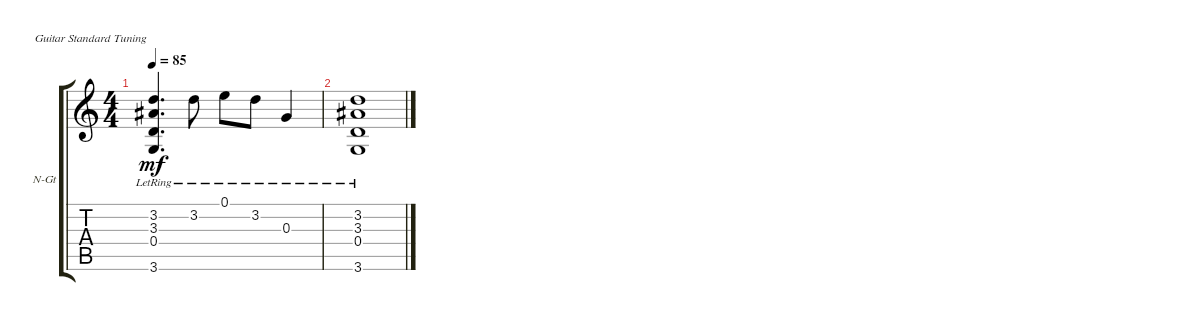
\defaultSystemsLayout 4
\bracketExtendMode groupsimilarinstruments
\firstSystemTrackNameOrientation horizontal
\otherSystemsTrackNameOrientation horizontal
\track ("Nylon Guitar" "N-Gt") {instrument acousticguitarnylon}
\staff {score tabs}
\tuning (E4 B3 G3 D3 A2 E2)
\ts (4 4)
\tempo 85
\clef g2
\ks c
(3.6{lr} 0.4{lr} 3.3{lr} 3.2{lr}).4{d dy mf} 3.2{lr}.8 0.1{lr}.8 3.2{lr}.8 0.3{lr}.4 |
(3.6{lr} 0.4{lr} 3.3{lr} 3.2{lr}).1
